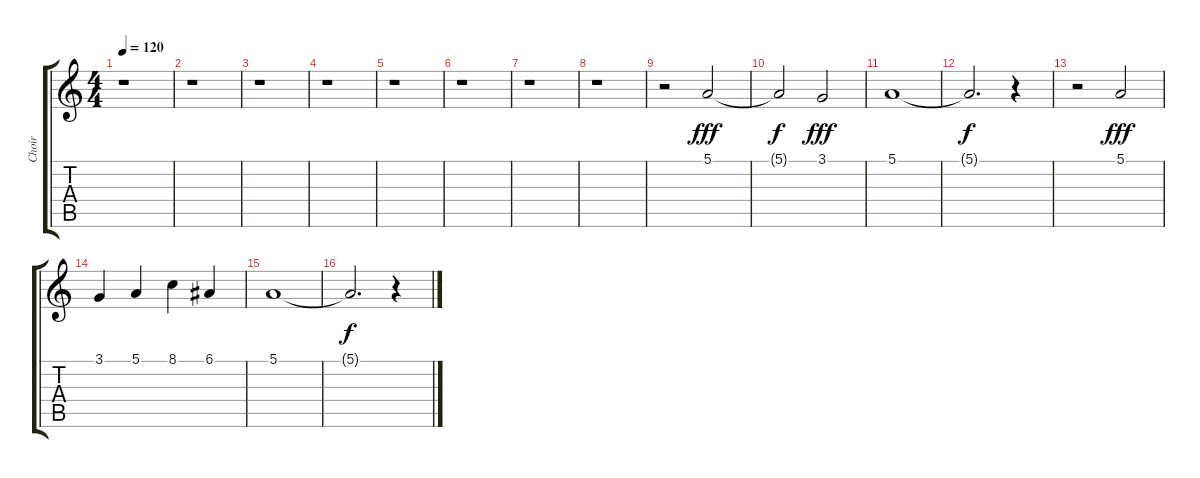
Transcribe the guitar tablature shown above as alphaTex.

\track ("Choir" "Choir") {instrument choiraahs}
\staff {score tabs}
\tuning (E4 B3 G3 D3 A2 E2) {hide}
\ts (4 4)
\tempo 120
\clef g2
\ks c
r.1{dy fff} |
r.1 |
r.1 |
r.1 |
r.1 |
r.1 |
r.1 |
r.1 |
r.2 5.1.2 |
5.1{t}.2{dy f} 3.1.2{dy fff} |
5.1.1 |
5.1{t}.2{d dy f} r.4 |
r.2 5.1.2{dy fff} |
3.1.4 5.1.4 8.1.4 6.1.4 |
5.1.1 |
5.1{t}.2{d dy f} r.4
